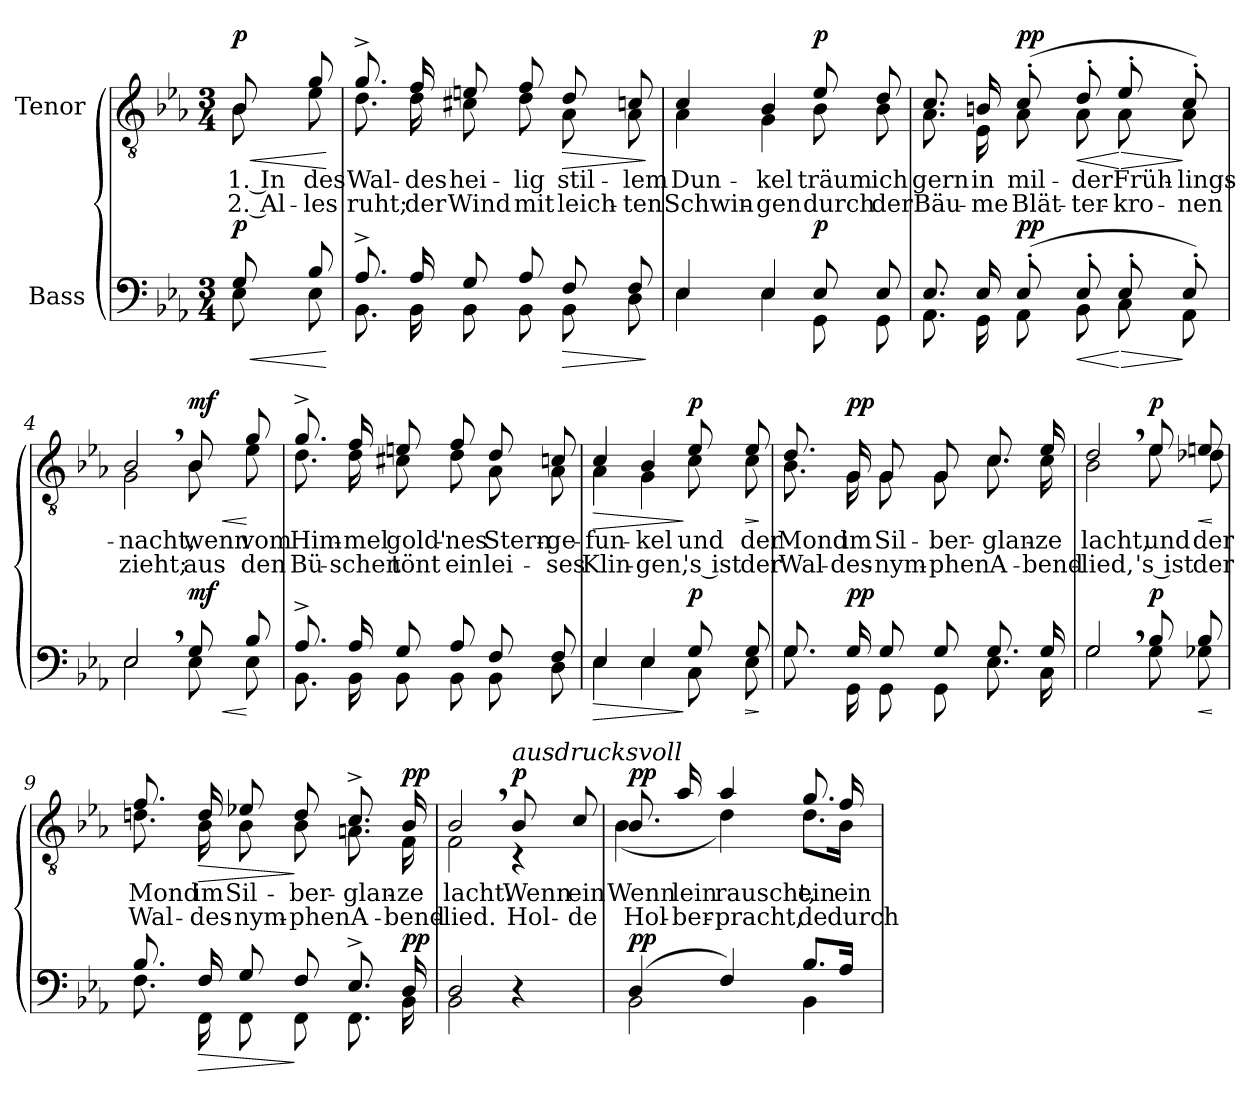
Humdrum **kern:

**kern	**dynam	**kern	**text	**text	**dynam
*part2	*part2	*part1	*part1	*part1	*part1
*staff2	*staff2	*staff1	*staff1	*staff1	*staff1
*I"Bass	*	*I"Tenor	*	*	*
*clefF4	*	*clefGv2	*	*	*
*k[b-e-a-]	*	*k[b-e-a-]	*	*	*
*M3/4	*	*M3/4	*	*	*
=	=	=	=	=	=
!	!	!LO:TX:a:B:t=Gemäßigt	!	!	!
!	!LO:HP:b	!	!LO:LY:b	!LO:LY:b	!LO:HP:b
*^	*	*^	*	*	*
!	!	!LO:DY:n=1:a	!	!	!	!	!LO:DY:n=1:a
8G/	8E-\	< p	8B-/	8B-\	1. In	2. Al-	< p
!	!	!	!	!	!LO:LY:b	!LO:LY:b	!
8B-/	8E-\	.	8g/	8e-\	des	-les	.
*v	*v	*	*	*	*	*	*
*	*	*v	*v	*	*	*
.	[	.	.	.	[
=1	=1	=1	=1	=1	=1
*^	*	*	*	*	*
!	!	!	!	!LO:LY:b	!LO:LY:b	!
*	*	*	*^	*	*	*
8.A-^/	8.BB-\	.	8.g^/	8.d\	Wal-	ruht;	.
!	!	!	!	!	!LO:LY:b	!LO:LY:b	!
16A-/	16BB-\	.	16f/	16d\	-des	der	.
!	!	!	!	!	!LO:LY:b	!LO:LY:b	!
8G/	8BB-\	.	8en/	8c#X\	hei-	Wind	.
!	!	!	!	!	!LO:LY:b	!LO:LY:b	!
8A-/	8BB-\	.	8f/	8d\	-lig	mit	.
!	!	!LO:HP:b	!	!	!LO:LY:b	!LO:LY:b	!LO:HP:b
8F/	8BB-\	>	8d/	8A-\	stil-	leich-	>
!	!	!	!	!	!LO:LY:b	!LO:LY:b	!
8F/	8D\	.	8cn/	8A-\	-lem	-ten	.
*v	*v	*	*	*	*	*	*
*	*	*v	*v	*	*	*
.	]	.	.	.	]
=2	=2	=2	=2	=2	=2
*^	*	*	*	*	*
!	!	!	!	!LO:LY:b	!LO:LY:b	!
*	*	*	*^	*	*	*
4E-/	4E-\	.	4c/	4A-\	Dun-	Schwin-	.
!	!	!	!	!	!LO:LY:b	!LO:LY:b	!
4E-/	4E-\	.	4B-/	4G\	-kel	-gen	.
!	!	!LO:DY:a	!	!	!LO:LY:b	!LO:LY:b	!LO:DY:a
8E-/	8GG\	p	8e-/	8B-\	träum	durch	p
!	!	!	!	!	!LO:LY:b	!LO:LY:b	!
8E-/	8GG\	.	8d/	8B-\	ich	der	.
!!LO:LB:g=z	!!
=3	=3	=3	=3	=3	=3	=3	=3
!	!	!	!	!	!LO:LY:b	!LO:LY:b	!
8.E-/	8.AA-\	.	8.c/	8.A-\	gern	Bäu-	.
!	!	!	!	!	!LO:LY:b	!LO:LY:b	!
16E-/	16GG\	.	16Bn/	16E-\	in	-me	.
!	!	!LO:DY:a	!	!	!LO:LY:b	!LO:LY:b	!LO:DY:a
(8E-'/	8AA-\	pp	(8c'/	8A-\	mil-	Blät-	pp
!	!	!LO:HP:b	!	!	!LO:LY:b	!LO:LY:b	!LO:HP:b
8E-'/	8BB-\	<	8d'/	8A-\	-der	-ter-	<
!	!	!LO:HP:n=1:b	!	!	!LO:LY:b	!LO:LY:b	!LO:HP:n=1:b
8E-'/	8C\	[ >	8e-'/	8A-\	Früh-	-kro-	[ >
!	!	!	!	!	!LO:LY:b	!LO:LY:b	!
8E-'/)	8AA-\	]	8c'/)	8A-\	-lings-	-nen	]
=4	=4	=4	=4	=4	=4	=4	=4
!	!	!	!	!	!LO:LY:b	!LO:LY:b	!
2E-,/	2E-\	.	2B-,/	2G\	-nacht,	zieht;	.
!	!	!LO:HP:b	!	!	!LO:LY:b	!LO:LY:b	!LO:HP:b
!	!	!LO:DY:n=1:a	!	!	!	!	!LO:DY:n=1:a
8G/	8E-\	< mf	8B-/	8B-\	wenn	aus	< mf
!	!	!	!	!	!LO:LY:b	!LO:LY:b	!
8B-/	8E-\	[	8g/	8e-\	vom	den	[
=5	=5	=5	=5	=5	=5	=5	=5
!	!	!	!	!	!LO:LY:b	!LO:LY:b	!
8.A-^/	8.BB-\	.	8.g^/	8.d\	Him-	Bü-	.
!	!	!	!	!	!LO:LY:b	!LO:LY:b	!
16A-/	16BB-\	.	16f/	16d\	-mel	-schen	.
!	!	!	!	!	!LO:LY:b	!LO:LY:b	!
8G/	8BB-\	.	8en/	8c#X\	gold'-	tönt	.
!	!	!	!	!	!LO:LY:b	!LO:LY:b	!
8A-/	8BB-\	.	8f/	8d\	-nes	ein	.
!	!	!	!	!	!LO:LY:b	!LO:LY:b	!
8F/	8BB-\	.	8d/	8A-\	Stern-	lei-	.
!	!	!	!	!	!LO:LY:b	!LO:LY:b	!
8F/	8D\	.	8cn/	8A-\	-ge-	-ses	.
!!LO:LB:g=z	!!
=6	=6	=6	=6	=6	=6	=6	=6
!	!	!LO:HP:b	!	!	!LO:LY:b	!LO:LY:b	!LO:HP:b
4E-/	4E-\	>	4c/	4A-\	-fun-	Klin-	>
!	!	!	!	!	!LO:LY:b	!LO:LY:b	!
4E-/	4E-\	.	4B-/	4G\	-kel	-gen,	.
!	!	!LO:DY:n=1:a	!	!	!LO:LY:b	!LO:LY:b	!LO:DY:n=1:a
8G/	8C\	] p	8e-/	8c\	und	's ist	] p
!	!	!LO:HP:b	!	!	!LO:LY:b	!LO:LY:b	!LO:HP:b
8G/	8E-\	>	8e-/	8c\	der	der	>
*v	*v	*	*	*	*	*	*
*	*	*v	*v	*	*	*
.	]	.	.	.	]
=7	=7	=7	=7	=7	=7
*^	*	*	*	*	*
!	!	!	!	!LO:LY:b	!LO:LY:b	!
*	*	*	*^	*	*	*
8.G/	8.G\	.	8.d/	8.B-\	Mond	Wal-	.
!	!	!LO:DY:a	!	!	!LO:LY:b	!LO:LY:b	!LO:DY:a
16G/	16GG\	pp	16G/	16G\	im	-des-	pp
!	!	!	!	!	!LO:LY:b	!LO:LY:b	!
8G/	8GG\	.	8G/	8G\	Sil-	-nym-	.
!	!	!	!	!	!LO:LY:b	!LO:LY:b	!
8G/	8GG\	.	8G/	8G\	-ber-	-phen	.
!	!	!	!	!	!LO:LY:b	!LO:LY:b	!
8.G/	8.E-\	.	8.c/	8.c\	-glan-	A-	.
!	!	!	!	!	!LO:LY:b	!LO:LY:b	!
16G/	16C\	.	16e-/	16c\	-ze	-bend-	.
=8	=8	=8	=8	=8	=8	=8	=8
!	!	!	!	!	!LO:LY:b	!LO:LY:b	!
2G,/	2G\	.	2d,/	2B-\	lacht,	-lied,	.
!	!	!LO:DY:a	!	!	!LO:LY:b	!LO:LY:b	!LO:DY:a
8B-/	8G\	p	8e-/	8e-\	und	's ist	p
!	!	!LO:HP:b	!	!	!LO:LY:b	!LO:LY:b	!LO:HP:b
8B-/	8G-X\	<	8en/	8d-X\	der	der	<
*v	*v	*	*	*	*	*	*
*	*	*v	*v	*	*	*
.	[	.	.	.	[
!!LO:LB:g=z
=9	=9	=9	=9	=9	=9
*^	*	*	*	*	*
!	!	!	!	!LO:LY:b	!LO:LY:b	!
*	*	*	*^	*	*	*
8.B-/	8.F\	.	8.f/	8.dn\	Mond	Wal-	.
!	!	!LO:HP:b	!	!	!LO:LY:b	!LO:LY:b	!LO:HP:b
16F/	16FF\	>	16d/	16B-\	im	-des-	>
!	!	!	!	!	!LO:LY:b	!LO:LY:b	!
8G/	8FF\	.	8e-X/	8B-\	Sil-	-nym-	.
!	!	!	!	!	!LO:LY:b	!LO:LY:b	!
8F/	8FF\	]	8d/	8B-\	-ber-	-phen	]
!	!	!	!	!	!LO:LY:b	!LO:LY:b	!
8.E-^/	8.FF\	.	8.c^/	8.An\	-glan-	A-	.
!	!	!LO:DY:a	!	!	!LO:LY:b	!LO:LY:b	!LO:DY:a
16D/	16BB-\	pp	16B-/	16F\	-ze	-bend-	pp
=10	=10	=10	=10	=10	=10	=10	=10
!	!	!	!	!	!LO:LY:b	!LO:LY:b	!
2D/	2BB-\	.	2B-,/	2F\	lacht.	-lied.	.
!	!	!	!LO:TX:a:i:t=ausdrucksvoll	!	!	!	!
!	!	!	!	!	!LO:LY:b	!LO:LY:b	!LO:DY:a
4r	4ryy	.	8B-/	4r	Wenn	Hol-	p
!	!	!	!	!	!LO:LY:b	!LO:LY:b	!
.	.	.	8c/	.	ein	-de	.
=11	=11	=11	=11	=11	=11	=11	=11
!	!	!	!	!	!LO:LY:b	!LO:LY:b	!
!	!	!LO:DY:a	!	!	!LO:LY:b	!LO:LY:b	!LO:DY:b
(4D/	2BB-\	pp	8.B-/	(4B-\	Wenn	Hol-	pp
!	!	!	!	!	!LO:LY:b	!LO:LY:b	!
.	.	.	16a-/	.	-lein	-ber-	.
!	!	!	!	!	!LO:LY:b	!LO:LY:b	!
4F/)	.	.	4a-/	4d\)	rauscht,	-pracht,	.
!	!	!	!	!	!LO:LY:b	!LO:LY:b	!
!	!	!	!	!	!LO:LY:b	!LO:LY:b	!
8.B-/L	4BB-\	.	8.g/	8.d\L	ein	-de	.
!	!	!	!	!	!LO:LY:b	!LO:LY:b	!
16A-/Jk	.	.	16f/	16B-\Jk	ein	-durch-	.
*v	*v	*	*	*	*	*	*
*	*	*v	*v	*	*	*
=	=	=	=	=	=
*-	*-	*-	*-	*-	*-
